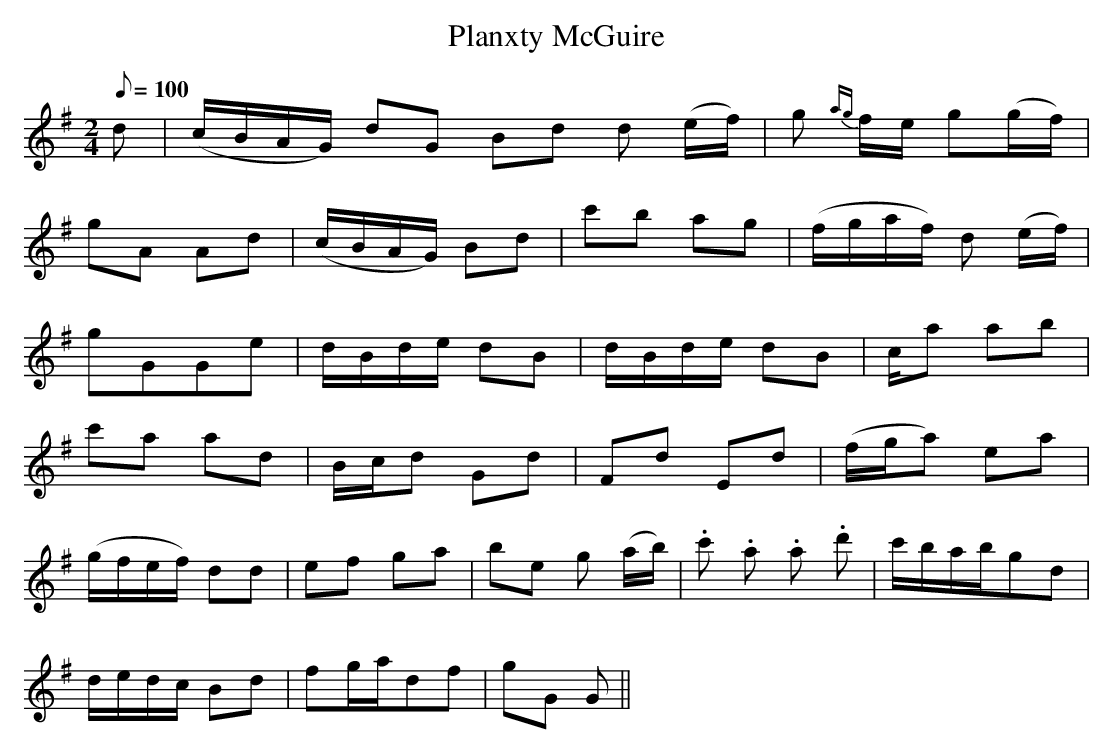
X:1
T:Planxty McGuire
M:2/4
L:1/8
Q:100
K:G
d | (c/B/A/G/) dG  Bd d (e/f/)  | g {ag}f/e/ g(g/f/) |
gA Ad | (c/B/A/G/) Bd | c'b ag | (f/g/a/f/) d (e/f/) |
gGGe | d/B/d/e/ dB | d/B/d/e/ dB | c/a ab |
c'a ad | B/c/d Gd | Fd Ed | (f/g/a) ea |
(g/f/e/f/) dd | \
ef ga | be g (a/b/) | .c' .a .a .d' | c'/b/a/b/gd |
d/e/d/c/ Bd | fg/a/df | gG G ||
